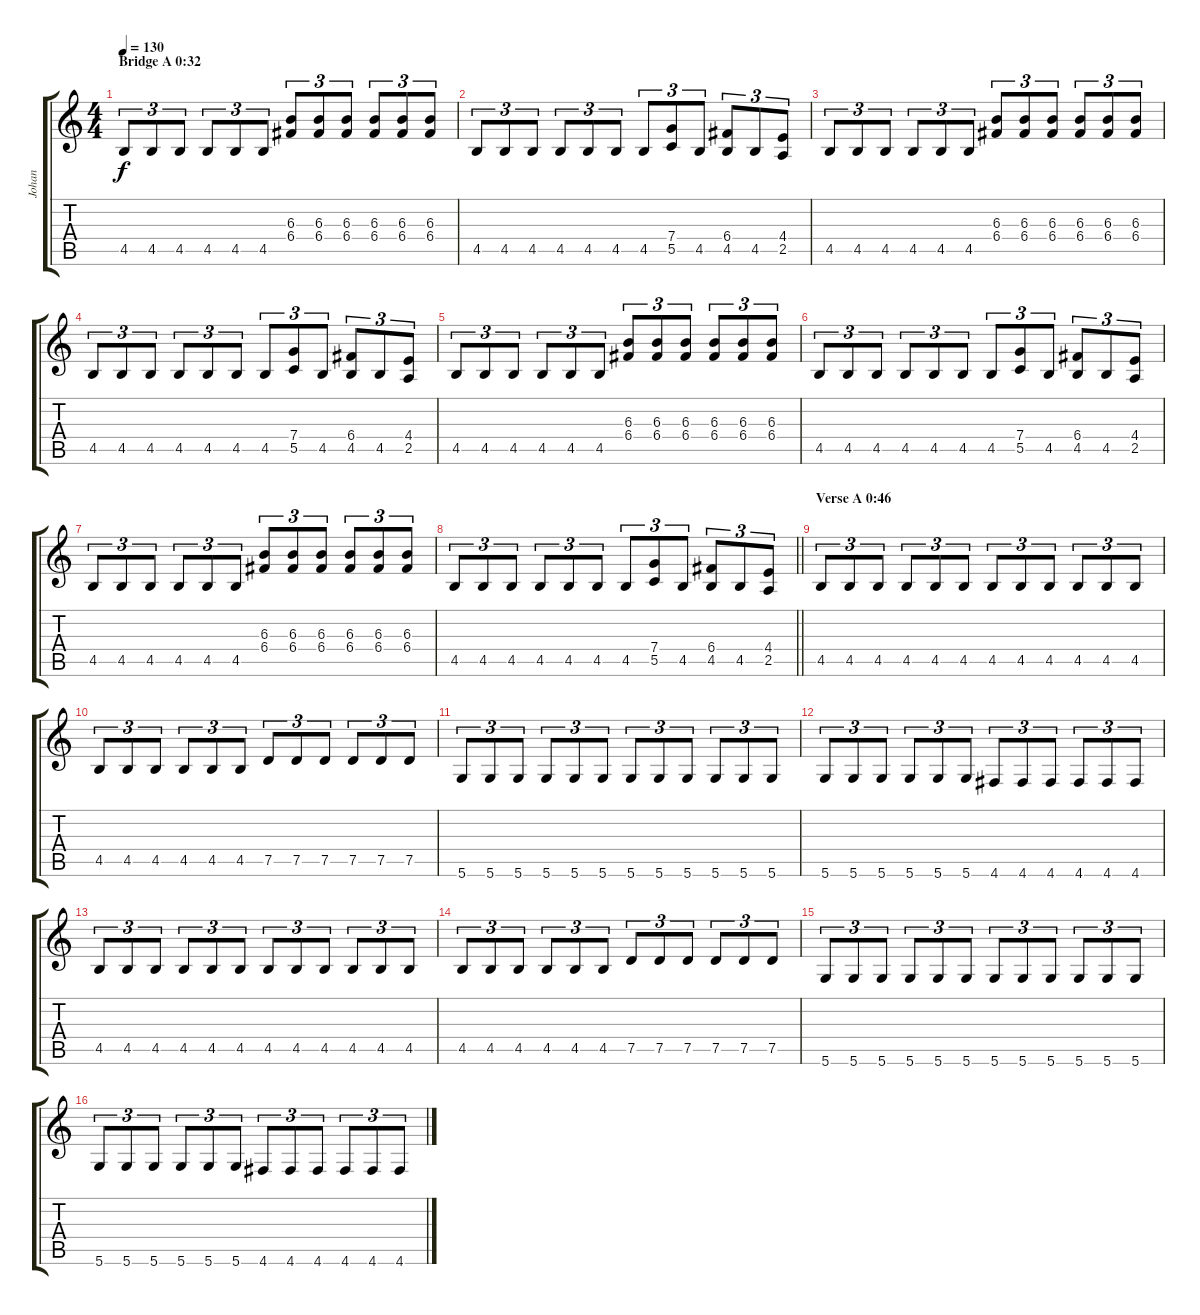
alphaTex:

\track ("Johan" "Johan") {instrument distortionguitar}
\staff {score tabs}
\tuning (D4 A3 F3 C3 G2 D2) {hide}
\ts (4 4)
\section ("" "Bridge A 0:32")
\tempo 130
\clef g2
\ks c
4.5.8{tu (3 2) dy f} 4.5.8{tu (3 2)} 4.5.8{tu (3 2)} 4.5.8{tu (3 2)} 4.5.8{tu (3 2)} 4.5.8{tu (3 2)} (6.3 6.4).8{tu (3 2)} (6.3 6.4).8{tu (3 2)} (6.3 6.4).8{tu (3 2)} (6.3 6.4).8{tu (3 2)} (6.3 6.4).8{tu (3 2)} (6.3 6.4).8{tu (3 2)} |
4.5.8{tu (3 2)} 4.5.8{tu (3 2)} 4.5.8{tu (3 2)} 4.5.8{tu (3 2)} 4.5.8{tu (3 2)} 4.5.8{tu (3 2)} 4.5.8{tu (3 2)} (7.4 5.5).8{tu (3 2)} 4.5.8{tu (3 2)} (6.4 4.5).8{tu (3 2)} 4.5.8{tu (3 2)} (4.4 2.5).8{tu (3 2)} |
4.5.8{tu (3 2)} 4.5.8{tu (3 2)} 4.5.8{tu (3 2)} 4.5.8{tu (3 2)} 4.5.8{tu (3 2)} 4.5.8{tu (3 2)} (6.3 6.4).8{tu (3 2)} (6.3 6.4).8{tu (3 2)} (6.3 6.4).8{tu (3 2)} (6.3 6.4).8{tu (3 2)} (6.3 6.4).8{tu (3 2)} (6.3 6.4).8{tu (3 2)} |
4.5.8{tu (3 2)} 4.5.8{tu (3 2)} 4.5.8{tu (3 2)} 4.5.8{tu (3 2)} 4.5.8{tu (3 2)} 4.5.8{tu (3 2)} 4.5.8{tu (3 2)} (7.4 5.5).8{tu (3 2)} 4.5.8{tu (3 2)} (6.4 4.5).8{tu (3 2)} 4.5.8{tu (3 2)} (4.4 2.5).8{tu (3 2)} |
4.5.8{tu (3 2)} 4.5.8{tu (3 2)} 4.5.8{tu (3 2)} 4.5.8{tu (3 2)} 4.5.8{tu (3 2)} 4.5.8{tu (3 2)} (6.3 6.4).8{tu (3 2)} (6.3 6.4).8{tu (3 2)} (6.3 6.4).8{tu (3 2)} (6.3 6.4).8{tu (3 2)} (6.3 6.4).8{tu (3 2)} (6.3 6.4).8{tu (3 2)} |
4.5.8{tu (3 2)} 4.5.8{tu (3 2)} 4.5.8{tu (3 2)} 4.5.8{tu (3 2)} 4.5.8{tu (3 2)} 4.5.8{tu (3 2)} 4.5.8{tu (3 2)} (7.4 5.5).8{tu (3 2)} 4.5.8{tu (3 2)} (6.4 4.5).8{tu (3 2)} 4.5.8{tu (3 2)} (4.4 2.5).8{tu (3 2)} |
4.5.8{tu (3 2)} 4.5.8{tu (3 2)} 4.5.8{tu (3 2)} 4.5.8{tu (3 2)} 4.5.8{tu (3 2)} 4.5.8{tu (3 2)} (6.3 6.4).8{tu (3 2)} (6.3 6.4).8{tu (3 2)} (6.3 6.4).8{tu (3 2)} (6.3 6.4).8{tu (3 2)} (6.3 6.4).8{tu (3 2)} (6.3 6.4).8{tu (3 2)} |
\barLineRight lightlight
4.5.8{tu (3 2)} 4.5.8{tu (3 2)} 4.5.8{tu (3 2)} 4.5.8{tu (3 2)} 4.5.8{tu (3 2)} 4.5.8{tu (3 2)} 4.5.8{tu (3 2)} (7.4 5.5).8{tu (3 2)} 4.5.8{tu (3 2)} (6.4 4.5).8{tu (3 2)} 4.5.8{tu (3 2)} (4.4 2.5).8{tu (3 2)} |
\section ("" "Verse A 0:46")
4.5.8{tu (3 2)} 4.5.8{tu (3 2)} 4.5.8{tu (3 2)} 4.5.8{tu (3 2)} 4.5.8{tu (3 2)} 4.5.8{tu (3 2)} 4.5.8{tu (3 2)} 4.5.8{tu (3 2)} 4.5.8{tu (3 2)} 4.5.8{tu (3 2)} 4.5.8{tu (3 2)} 4.5.8{tu (3 2)} |
4.5.8{tu (3 2)} 4.5.8{tu (3 2)} 4.5.8{tu (3 2)} 4.5.8{tu (3 2)} 4.5.8{tu (3 2)} 4.5.8{tu (3 2)} 7.5.8{tu (3 2)} 7.5.8{tu (3 2)} 7.5.8{tu (3 2)} 7.5.8{tu (3 2)} 7.5.8{tu (3 2)} 7.5.8{tu (3 2)} |
5.6.8{tu (3 2)} 5.6.8{tu (3 2)} 5.6.8{tu (3 2)} 5.6.8{tu (3 2)} 5.6.8{tu (3 2)} 5.6.8{tu (3 2)} 5.6.8{tu (3 2)} 5.6.8{tu (3 2)} 5.6.8{tu (3 2)} 5.6.8{tu (3 2)} 5.6.8{tu (3 2)} 5.6.8{tu (3 2)} |
5.6.8{tu (3 2)} 5.6.8{tu (3 2)} 5.6.8{tu (3 2)} 5.6.8{tu (3 2)} 5.6.8{tu (3 2)} 5.6.8{tu (3 2)} 4.6.8{tu (3 2)} 4.6.8{tu (3 2)} 4.6.8{tu (3 2)} 4.6.8{tu (3 2)} 4.6.8{tu (3 2)} 4.6.8{tu (3 2)} |
4.5.8{tu (3 2)} 4.5.8{tu (3 2)} 4.5.8{tu (3 2)} 4.5.8{tu (3 2)} 4.5.8{tu (3 2)} 4.5.8{tu (3 2)} 4.5.8{tu (3 2)} 4.5.8{tu (3 2)} 4.5.8{tu (3 2)} 4.5.8{tu (3 2)} 4.5.8{tu (3 2)} 4.5.8{tu (3 2)} |
4.5.8{tu (3 2)} 4.5.8{tu (3 2)} 4.5.8{tu (3 2)} 4.5.8{tu (3 2)} 4.5.8{tu (3 2)} 4.5.8{tu (3 2)} 7.5.8{tu (3 2)} 7.5.8{tu (3 2)} 7.5.8{tu (3 2)} 7.5.8{tu (3 2)} 7.5.8{tu (3 2)} 7.5.8{tu (3 2)} |
5.6.8{tu (3 2)} 5.6.8{tu (3 2)} 5.6.8{tu (3 2)} 5.6.8{tu (3 2)} 5.6.8{tu (3 2)} 5.6.8{tu (3 2)} 5.6.8{tu (3 2)} 5.6.8{tu (3 2)} 5.6.8{tu (3 2)} 5.6.8{tu (3 2)} 5.6.8{tu (3 2)} 5.6.8{tu (3 2)} |
5.6.8{tu (3 2)} 5.6.8{tu (3 2)} 5.6.8{tu (3 2)} 5.6.8{tu (3 2)} 5.6.8{tu (3 2)} 5.6.8{tu (3 2)} 4.6.8{tu (3 2)} 4.6.8{tu (3 2)} 4.6.8{tu (3 2)} 4.6.8{tu (3 2)} 4.6.8{tu (3 2)} 4.6.8{tu (3 2)}
